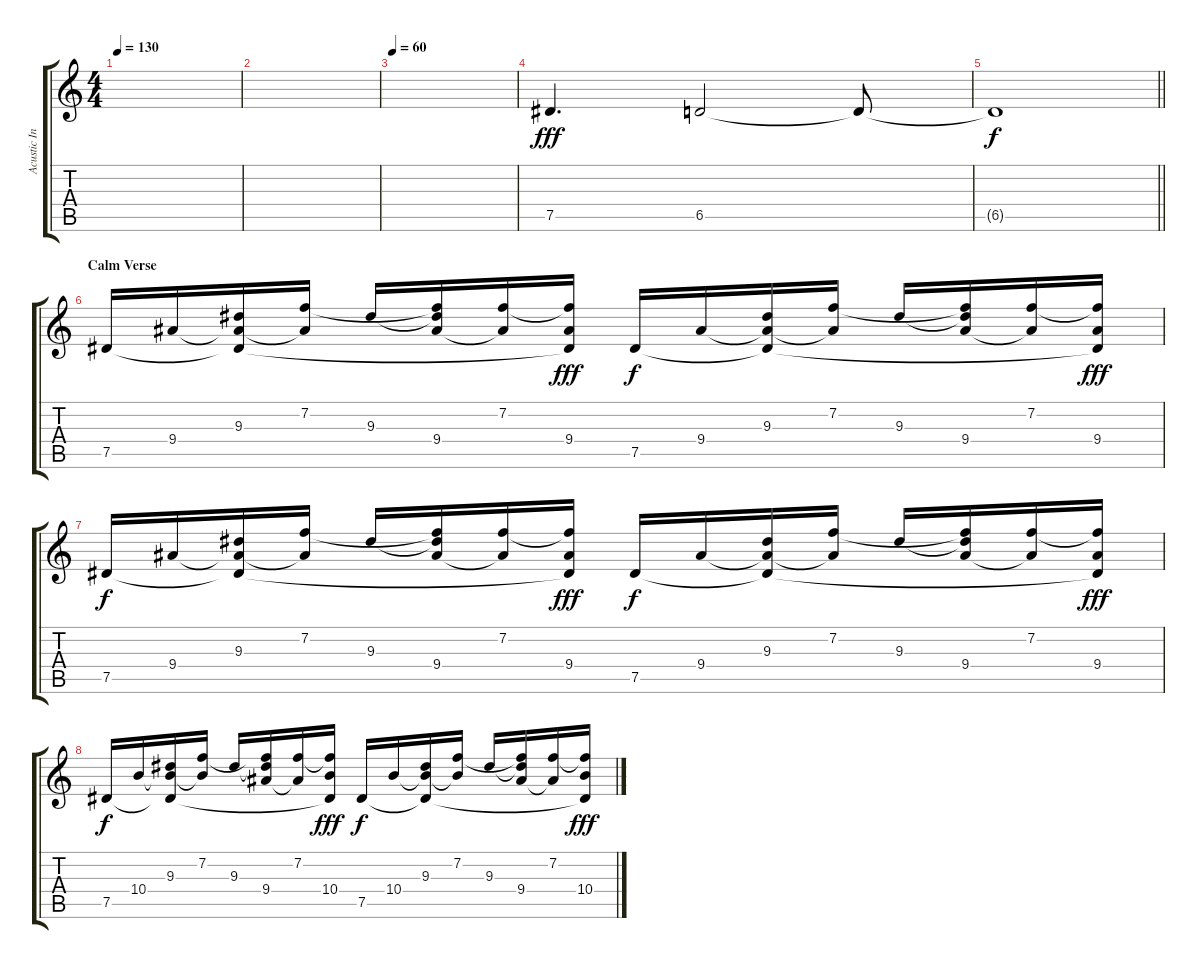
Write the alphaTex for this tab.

\track ("Acustic Intro - Guitar Solo" "Acustic In") {instrument acousticguitarsteel}
\staff {score tabs}
\tuning (Eb4 Bb3 Gb3 Db3 Ab2 Eb2) {hide}
\ts (4 4)
\tempo 130
\clef g2
\ks c
|
|
\tempo 60
|
7.5.4{d dy fff volume 14 balance 13} 6.5.2 6.5{t}.8 |
\barLineRight lightlight
6.5{t}.1{dy f volume 0} |
\section ("" "Calm Verse")
7.5.16{volume 13 instrument acousticguitarnylon} 9.4.16 (9.3 9.4{t} 7.5{t}).16 (7.2 9.4{t}).16 9.3.16 (7.2{t} 9.3{t} 9.4).16 (7.2 9.4{t}).16 (7.2{t} 9.4 7.5{t}).16{dy fff} 7.5.16{dy f} 9.4.16 (9.3 9.4{t} 7.5{t}).16 (7.2 9.4{t}).16 9.3.16 (7.2{t} 9.3{t} 9.4).16 (7.2 9.4{t}).16 (7.2{t} 9.4 7.5{t}).16{dy fff} |
7.5.16{dy f} 9.4.16 (9.3 9.4{t} 7.5{t}).16 (7.2 9.4{t}).16 9.3.16 (7.2{t} 9.3{t} 9.4).16 (7.2 9.4{t}).16 (7.2{t} 9.4 7.5{t}).16{dy fff} 7.5.16{dy f} 9.4.16 (9.3 9.4{t} 7.5{t}).16 (7.2 9.4{t}).16 9.3.16 (7.2{t} 9.3{t} 9.4).16 (7.2 9.4{t}).16 (7.2{t} 9.4 7.5{t}).16{dy fff} |
7.5.16{dy f} 10.4.16 (9.3 10.4{t} 7.5{t}).16 (7.2 10.4{t}).16 9.3.16 (7.2{t} 9.3{t} 9.4).16 (7.2 9.4{t}).16 (7.2{t} 10.4 7.5{t}).16{dy fff} 7.5.16{dy f} 10.4.16 (9.3 10.4{t} 7.5{t}).16 (7.2 10.4{t}).16 9.3.16 (7.2{t} 9.3{t} 9.4).16 (7.2 9.4{t}).16 (7.2{t} 10.4 7.5{t}).16{dy fff}
